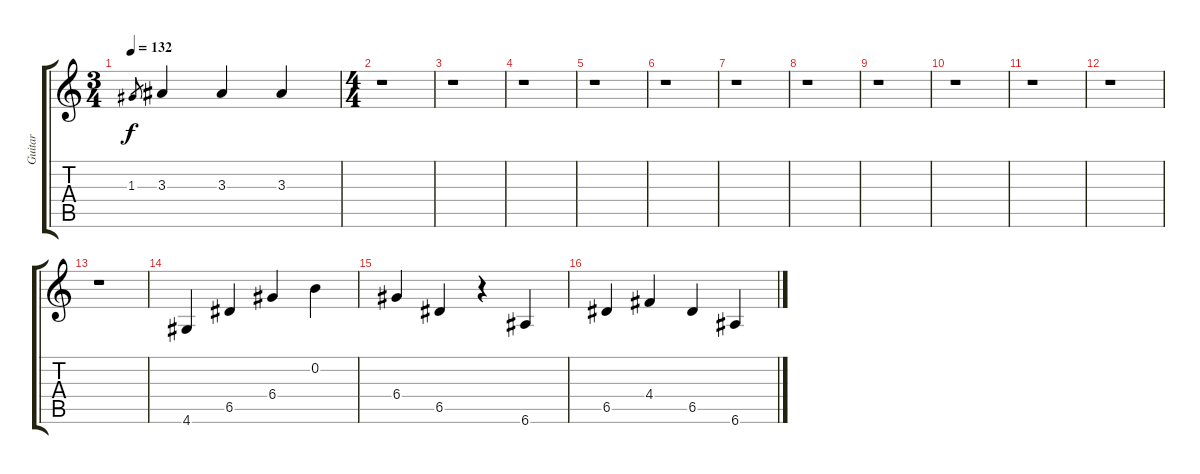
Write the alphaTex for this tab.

\track ("Guitar" "Guitar") {instrument electricguitarjazz}
\staff {score tabs}
\tuning (E4 B3 G3 D3 A2 E2) {hide}
\ts (3 4)
\tempo 132
\clef g2
\ks c
1.3.8{gr dy f} 3.3.4 3.3.4 3.3.4 |
\ts (4 4)
r.1 |
r.1 |
r.1 |
r.1 |
r.1 |
r.1 |
r.1 |
r.1 |
r.1 |
r.1 |
r.1 |
r.1 |
4.6.4 6.5.4 6.4.4 0.2.4 |
6.4.4 6.5.4 r.4 6.6.4 |
6.5.4 4.4.4 6.5.4 6.6.4
